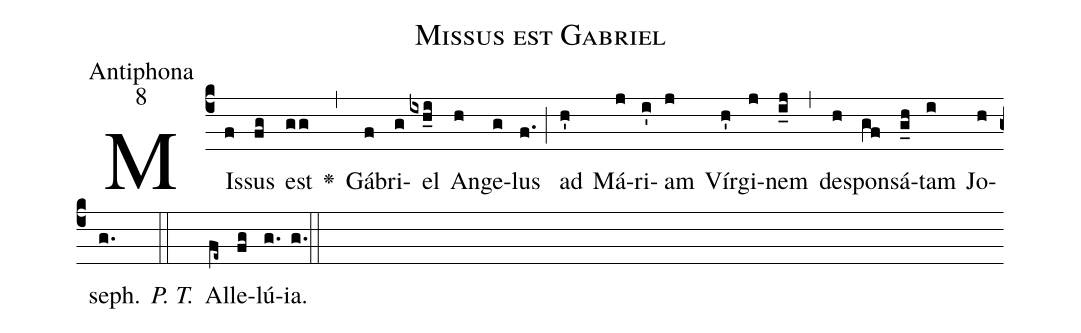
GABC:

name:Missus est Gabriel;
office-part:Antiphona;
mode:8;
def-m1:}{\greseteolcustos{manual}{;
def-m2:\ifx\breakbeforeEuouae\undefined\else;
def-m3:\fi}\ifx\noeuouae\undefined\def\noeuouae{F}\fi\if\noeuouae F{;
def-m4:}\fi;
%%
(c4) MIs(f)sus(fg) est(gg) <v>\greheightstar</v>(,)
Gá(f)bri(g)el(ixh_i) An(h)ge(g)lus(f.) (;)
ad(h') Má(j)ri(i')am(j) Vír(h')gi(j)nem(i_j) (,)
de(h)spon(gf)sá(g_h)tam(i) Jo(h)seph.(g.) <i>P. T.</i>(::) Al(fe~)le(fg)lú(g.[em1])ia.(g.) (::[em2]z[em3])

E(j) u(j) o(i) u(j) a(h) e.(g.) (::[em4])
